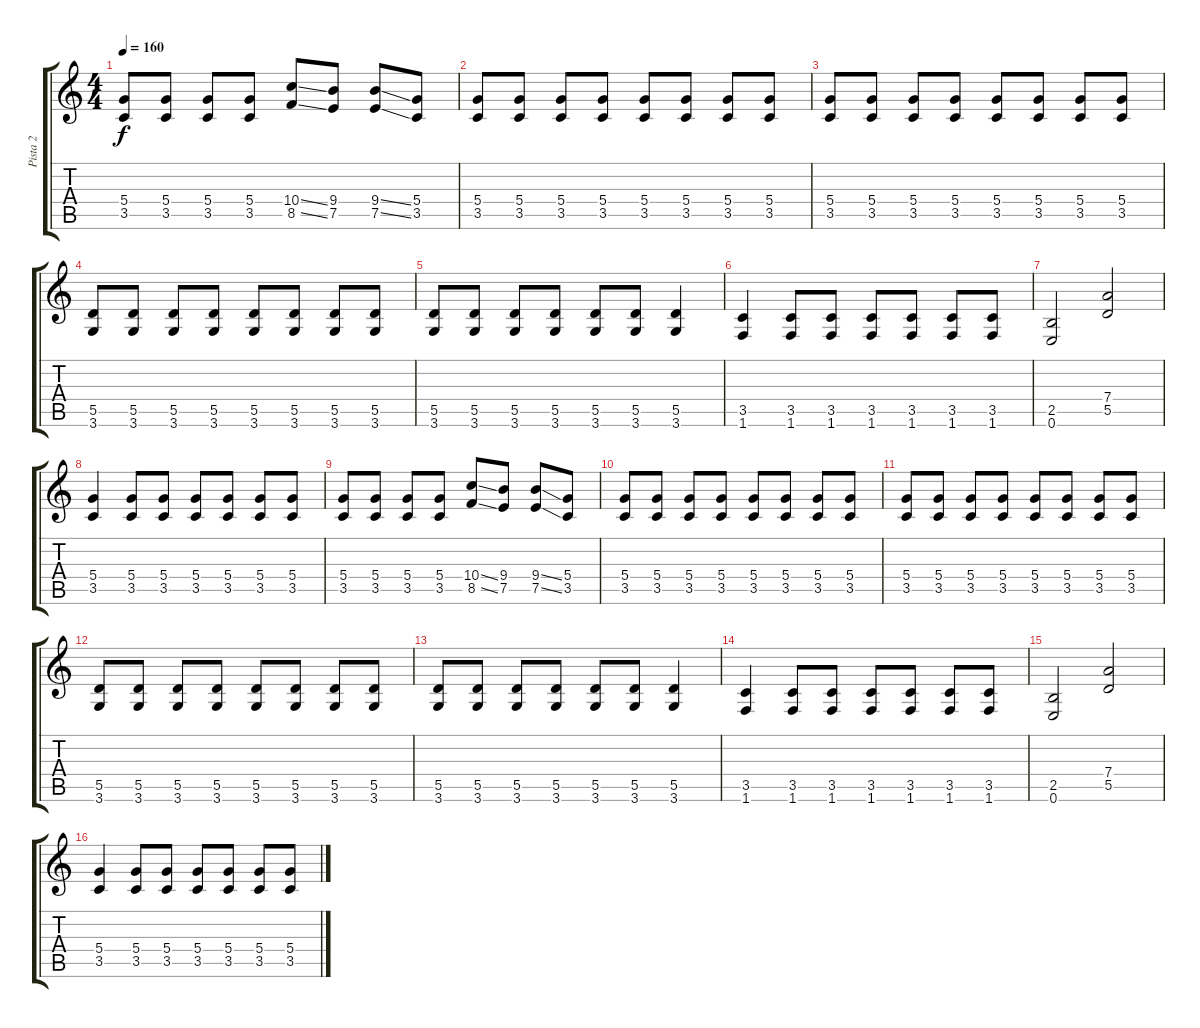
\track ("Pista 2" "Pista 2") {instrument distortionguitar}
\staff {score tabs}
\tuning (E4 B3 G3 D3 A2 E2) {hide}
\ts (4 4)
\tempo 160
\clef g2
\ks c
(5.4 3.5).8{dy f} (5.4 3.5).8 (5.4 3.5).8 (5.4 3.5).8 (10.4{ss} 8.5{ss}).8 (9.4 7.5).8 (9.4{ss} 7.5{ss}).8 (5.4 3.5).8 |
(5.4 3.5).8 (5.4 3.5).8 (5.4 3.5).8 (5.4 3.5).8 (5.4 3.5).8 (5.4 3.5).8 (5.4 3.5).8 (5.4 3.5).8 |
(5.4 3.5).8 (5.4 3.5).8 (5.4 3.5).8 (5.4 3.5).8 (5.4 3.5).8 (5.4 3.5).8 (5.4 3.5).8 (5.4 3.5).8 |
(5.5 3.6).8 (5.5 3.6).8 (5.5 3.6).8 (5.5 3.6).8 (5.5 3.6).8 (5.5 3.6).8 (5.5 3.6).8 (5.5 3.6).8 |
(5.5 3.6).8 (5.5 3.6).8 (5.5 3.6).8 (5.5 3.6).8 (5.5 3.6).8 (5.5 3.6).8 (5.5 3.6).4 |
(3.5 1.6).4 (3.5 1.6).8 (3.5 1.6).8 (3.5 1.6).8 (3.5 1.6).8 (3.5 1.6).8 (3.5 1.6).8 |
(2.5 0.6).2 (7.4 5.5).2 |
(5.4 3.5).4 (5.4 3.5).8 (5.4 3.5).8 (5.4 3.5).8 (5.4 3.5).8 (5.4 3.5).8 (5.4 3.5).8 |
(5.4 3.5).8 (5.4 3.5).8 (5.4 3.5).8 (5.4 3.5).8 (10.4{ss} 8.5{ss}).8 (9.4 7.5).8 (9.4{ss} 7.5{ss}).8 (5.4 3.5).8 |
(5.4 3.5).8 (5.4 3.5).8 (5.4 3.5).8 (5.4 3.5).8 (5.4 3.5).8 (5.4 3.5).8 (5.4 3.5).8 (5.4 3.5).8 |
(5.4 3.5).8 (5.4 3.5).8 (5.4 3.5).8 (5.4 3.5).8 (5.4 3.5).8 (5.4 3.5).8 (5.4 3.5).8 (5.4 3.5).8 |
(5.5 3.6).8 (5.5 3.6).8 (5.5 3.6).8 (5.5 3.6).8 (5.5 3.6).8 (5.5 3.6).8 (5.5 3.6).8 (5.5 3.6).8 |
(5.5 3.6).8 (5.5 3.6).8 (5.5 3.6).8 (5.5 3.6).8 (5.5 3.6).8 (5.5 3.6).8 (5.5 3.6).4 |
(3.5 1.6).4 (3.5 1.6).8 (3.5 1.6).8 (3.5 1.6).8 (3.5 1.6).8 (3.5 1.6).8 (3.5 1.6).8 |
(2.5 0.6).2 (7.4 5.5).2 |
(5.4 3.5).4 (5.4 3.5).8 (5.4 3.5).8 (5.4 3.5).8 (5.4 3.5).8 (5.4 3.5).8 (5.4 3.5).8
